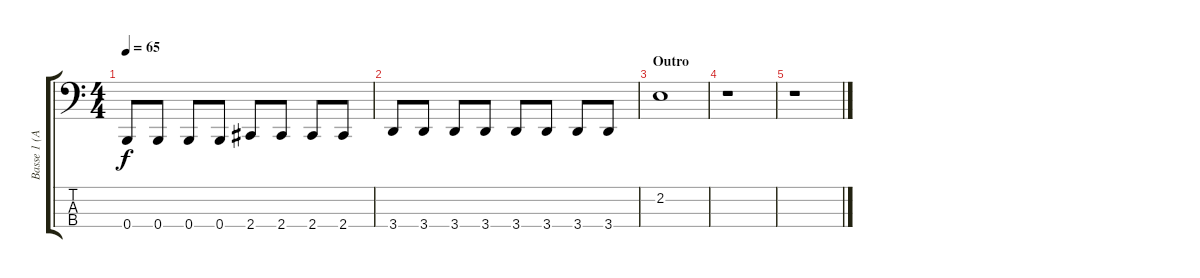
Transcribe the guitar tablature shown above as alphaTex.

\track ("Basse 1 (Acoustique)" "Basse 1 (A") {instrument acousticbass}
\staff {score tabs}
\tuning (G2 D2 A1 B0) {hide}
\ts (4 4)
\tempo 65
\clef f4
\ks c
0.4.8{dy f} 0.4.8 0.4.8 0.4.8 2.4.8 2.4.8 2.4.8 2.4.8 |
3.4.8 3.4.8 3.4.8 3.4.8 3.4.8 3.4.8 3.4.8 3.4.8 |
\section ("" "Outro")
2.2.1 |
r.1 |
r.1
